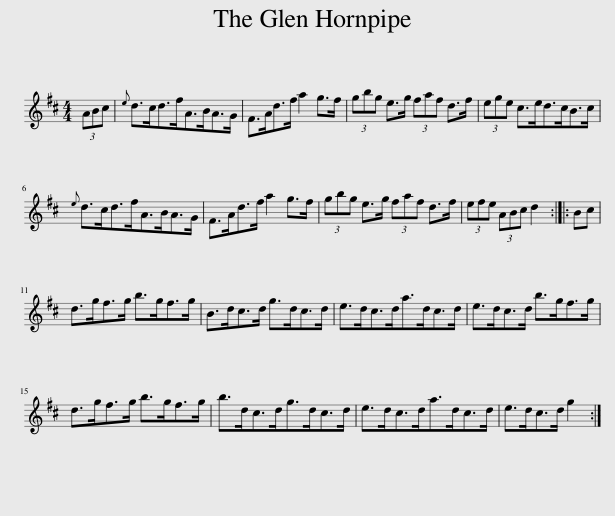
X:1
L:1/8
M:4/4
I:linebreak $
K:D
V:1 treble
V:1
 (3ABc |{e} d>cd>fA>BA>G | F>Ad>f a2 g>f | (3gbg e>g (3faf d>f | (3ege c>ed>cB>c |$ %5
{e} d>cd>fA>BA>G | F>Ad>f a2 g>f | (3gbg e>g (3faf d>f | (3efe (3ABc d2 :: Bc |$ %10
 d>gf>g b>gf>g | B>dc>d g>dc>d | e>dc>da>dc>d | e>dc>d b>gf>g |$ d>gf>g b>gf>g | %15
 b>dc>dg>dc>d | e>dc>da>dc>d | e>dc>d g2 :| %18
